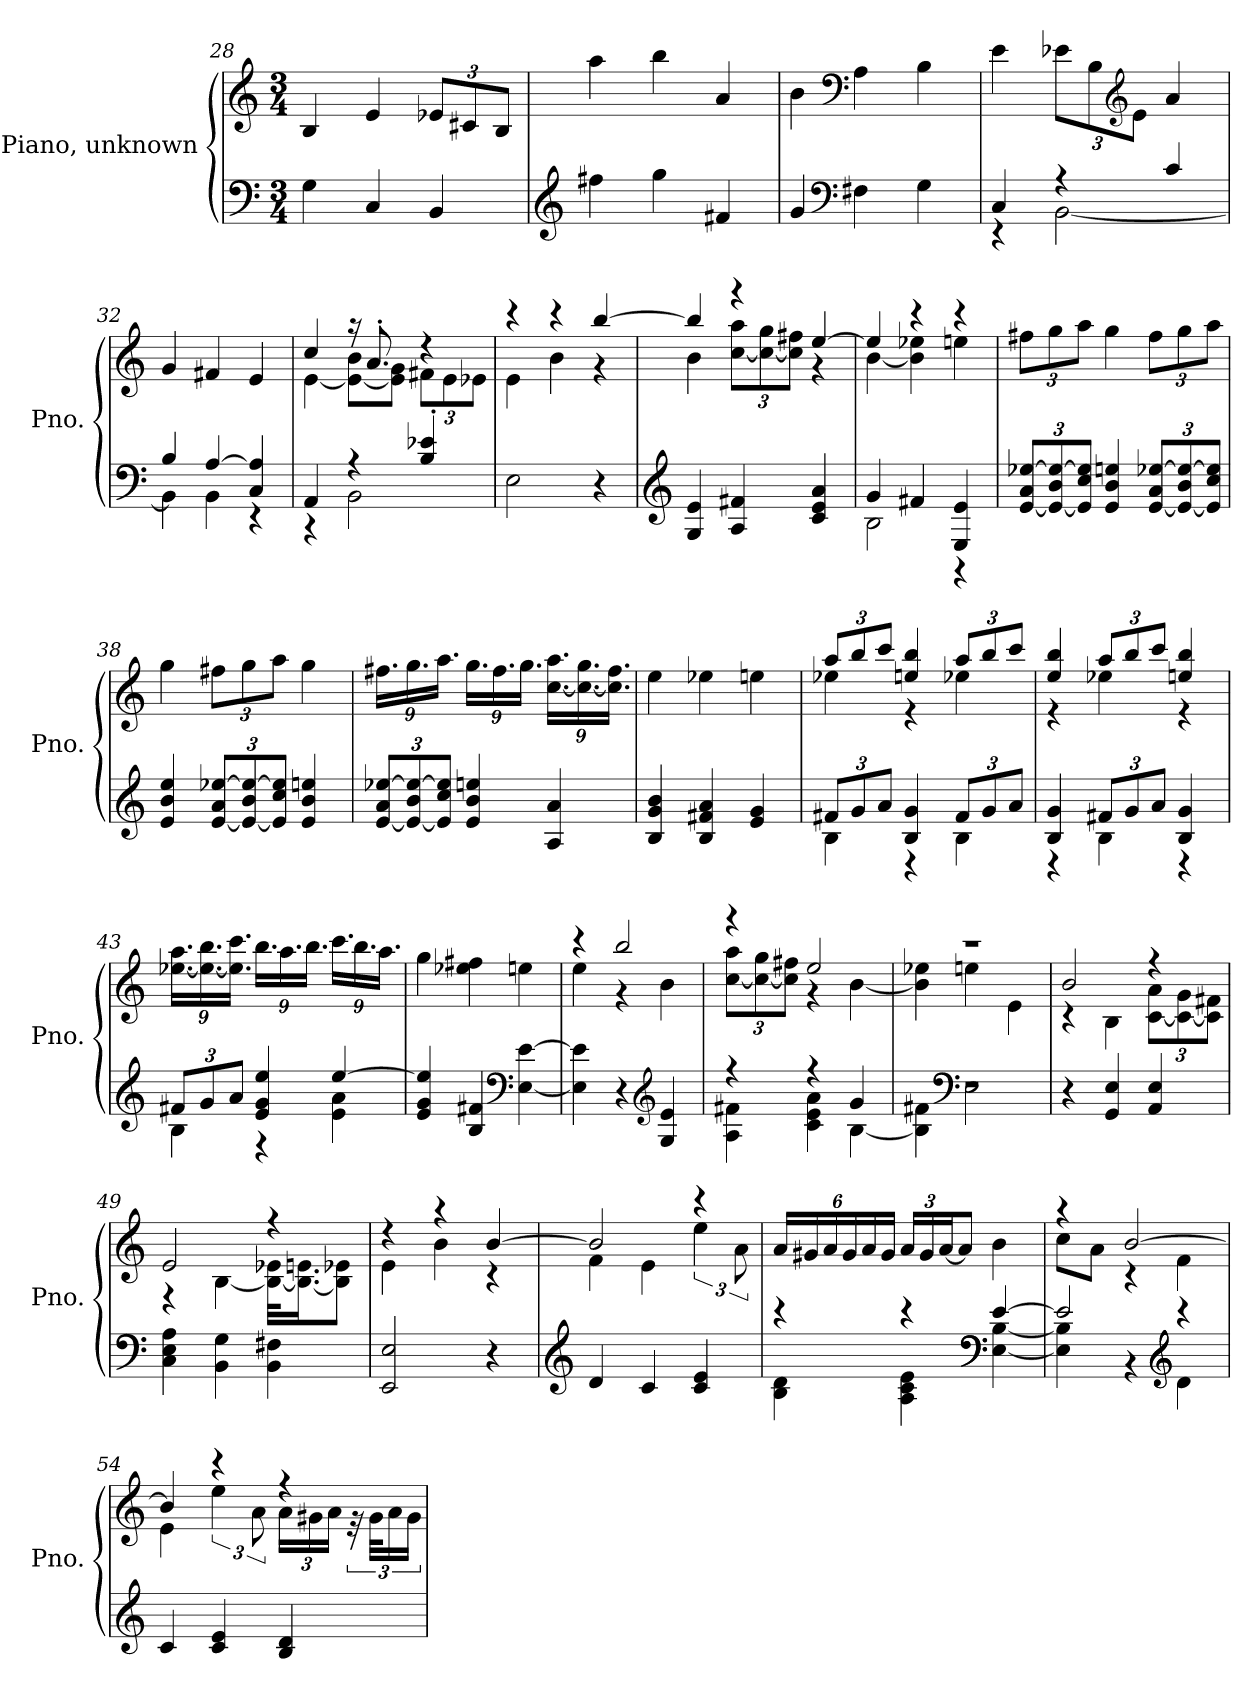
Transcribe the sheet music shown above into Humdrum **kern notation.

**kern	**kern
*part1	*part1
*staff2	*staff1
*I"Piano, unknown	*
*I'Pno.	*
*clefF4	*clefG2
*k[]	*k[]
*M3/4	*M3/4
=28	=28
4G\	4B/
4C/	4e/
*	*Xbrackettup
4BB/	12e-X/L
.	12c#X/
.	12B/J
=29	=29
*clefG2	*
4ff#X\	4aa\
4gg\	4bb\
4f#X/	4a/
=30	=30
4g/	4b\
*clefF4	*clefF4
4F#X\	4A\
4G\	4B\
=31	=31
*^	*
4C/	4r	4e\
4r	[2BB\	12e-X\L
.	.	12B\
*	*	*clefG2
.	.	12e-\J
4c/	.	4a/
!!LO:LB:g=z
=32	=32	=32
4B/	4BB\]	4g/
[4A/	4BB\	4f#X/
4C/ 4A/]	4r	4e/
=33	=33	=33
*	*	*^
4AA/	4r	4cc/	[4e\
4r	2BB\	16r	8e\_ 8b\L
.	.	8.a'/	.
.	.	.	8e\] 8g\J
4B/' 4e-X/'	.	4r	12f#X\L
.	.	.	12e\
.	.	.	12e-X\J
*v	*v	*	*
=34	=34	=34
2E\	4r	4e\
.	4r	4b\
4r	[4bb/	4r
=35	=35	=35
*clefG2	*	*
4G/ 4e/	4bb/]	4b\
4A/ 4f#X/	4r	[12cc\ 12aa\L
.	.	12cc\_ 12gg\
.	.	12cc\] 12ff#X\J
4c/ 4e/ 4a/	[4ee/	4r
=36	=36	=36
*^	*	*
4g/	2B\	4ee/]	[4b\
4f#X/	.	4r	4b\] 4ee-X\
4E/ 4e/	4r	4r	4een\
*v	*v	*	*
*	*v	*v
!!LO:LB:g=z
=37	=37
*Xbrackettup	*
[12e/ 12a/ [12ee-X/L	12ff#X\L
12e/_ 12b/ 12ee-/_	12gg\
12e/] 12cc/ 12ee-/]J	12aa\J
4e/ 4b/ 4een/	4gg\
[12e/ 12a/ [12ee-X/L	12ff#\L
12e/_ 12b/ 12ee-/_	12gg\
12e/] 12cc/ 12ee-/]J	12aa\J
=38	=38
4e/ 4b/ 4ee/	4gg\
[12e/ 12a/ [12ee-X/L	12ff#X\L
12e/_ 12b/ 12ee-/_	12gg\
12e/] 12cc/ 12ee-/]J	12aa\J
4e/ 4b/ 4een/	4gg\
=39	=39
[12e/ 12a/ [12ee-X/L	18.ff#X\LL
12e/_ 12b/ 12ee-/_	18.gg\
12e/] 12cc/ 12ee-/]J	18.aa\JJ
4e/ 4b/ 4een/	18.gg\LL
.	18.ff#\
.	18.gg\JJ
4A/ 4a/	[18.cc\ 18.aa\LL
.	18.cc\_ 18.gg\
.	18.cc\] 18.ff#\JJ
=40	=40
4B/ 4g/ 4b/	4ee\
4B/ 4f#X/ 4a/	4ee-X\
4e/ 4g/	4een\
!!LO:LB:g=z
=41	=41
*^	*^
12f#X/L	4B\	12aa/L	4ee-X\
12g/	.	12bb/	.
12a/J	.	12ccc/J	.
4B/ 4g/	4r	4een/ 4bb/	4r
12f#/L	4B\	12aa/L	4ee-X\
12g/	.	12bb/	.
12a/J	.	12ccc/J	.
=42	=42	=42	=42
4B/ 4g/	4r	4ee/ 4bb/	4r
12f#X/L	4B\	12aa/L	4ee-X\
12g/	.	12bb/	.
12a/J	.	12ccc/J	.
4B/ 4g/	4r	4een/ 4bb/	4r
*	*	*v	*v
=43	=43	=43
12f#X/L	4B\	[18.ee-X\ 18.aa\LL
12g/	.	18.ee-\_ 18.bb\
12a/J	.	18.ee-\] 18.ccc\JJ
4e/ 4g/ 4ee/	4r	18.bb\LL
.	.	18.aa\
.	.	18.bb\JJ
[4ee/	4e\ 4a\	18.ccc\LL
.	.	18.bb\
.	.	18.aa\JJ
*v	*v	*
=44	=44
4e/ 4g/ 4ee/]	4gg\
4B/ 4f#X/	4ee-X\ 4ff#X\
*clefF4	*
[4E\ [4e\	4een\
!!LO:LB:g=z
=45	=45
*	*^
4E\] 4e\]	4r	4ee\
4r	2bb/	4r
*clefG2	*	*
4G/ 4e/	.	4b\
=46	=46	=46
*^	*	*
4r	4A\ 4f#X\	4r	[12cc\ 12aa\L
.	.	.	12cc\_ 12gg\
.	.	.	12cc\] 12ff#X\J
4r	4c\ 4e\ 4a\	2ee/	4r
4g/	[4B\	.	[4b\
=47	=47	=47	=47
2.r	4B\] 4f#X\	2.r	4b\] 4ee-X\
*clefF4	*	*	*
.	2E\	.	4een\
.	.	.	4e\
*v	*v	*	*
=48	=48	=48
4r	2b/	4r
4GG/ 4E/	.	4B\
4AA/ 4E/	4r	[12c\ 12a\L
.	.	12c\_ 12g\
.	.	12c\] 12f#X\J
=49	=49	=49
4C\ 4E\ 4A\	2e/	4r
4BB\ 4G\	.	[4B\
4BB\ 4F#X\	4r	32B\_ 32e-X\KLL
.	.	16.B\_ 16.en\J
.	.	8B\] 8e-X\J
=50	=50	=50
2EE/ 2E/	4r	4e\
.	4r	4b\
4r	[4b/	4r
!!LO:PB:g=z	!!
=51	=51	=51
*clefG2	*	*
4d/	2b/]	4f\
4c/	.	4e\
*	*	*brackettup
4c/ 4e/	4r	6ee\
.	.	12a\
*	*v	*v
=52	=52
*^	*
*	*	*Xbrackettup
4r	4B\ 4d\	24a/LL
.	.	24g#X/
.	.	24a/
.	.	24g#/
.	.	24a/
.	.	24g#/JJ
4r	4A\ 4c\ 4e\	24a/LL
.	.	24g#/
.	.	[24a/J
.	.	8a/J]
*clefF4	*	*
[4e/	[4E\ [4B\	4b\
=53	=53	=53
*	*	*^
2e/]	4E\] 4B\]	4r	8cc\L
.	.	.	8a\J
.	4r	[2b/	4r
*clefG2	*	*	*
4r	4d\	.	4f\
*v	*v	*	*
=54	=54	=54
4c/	4b/]	4e\
*	*	*brackettup
4c/ 4e/	4r	6ee\
.	.	12a\
*	*	*Xbrackettup
4B/ 4d/	4r	24a\LL
.	.	24g#X\
.	.	24a\JJ
*	*	*brackettup
.	.	48r
.	.	48g#\KLL
.	.	24a\
.	.	24g#\JJ
*	*v	*v
=	=
*-	*-
